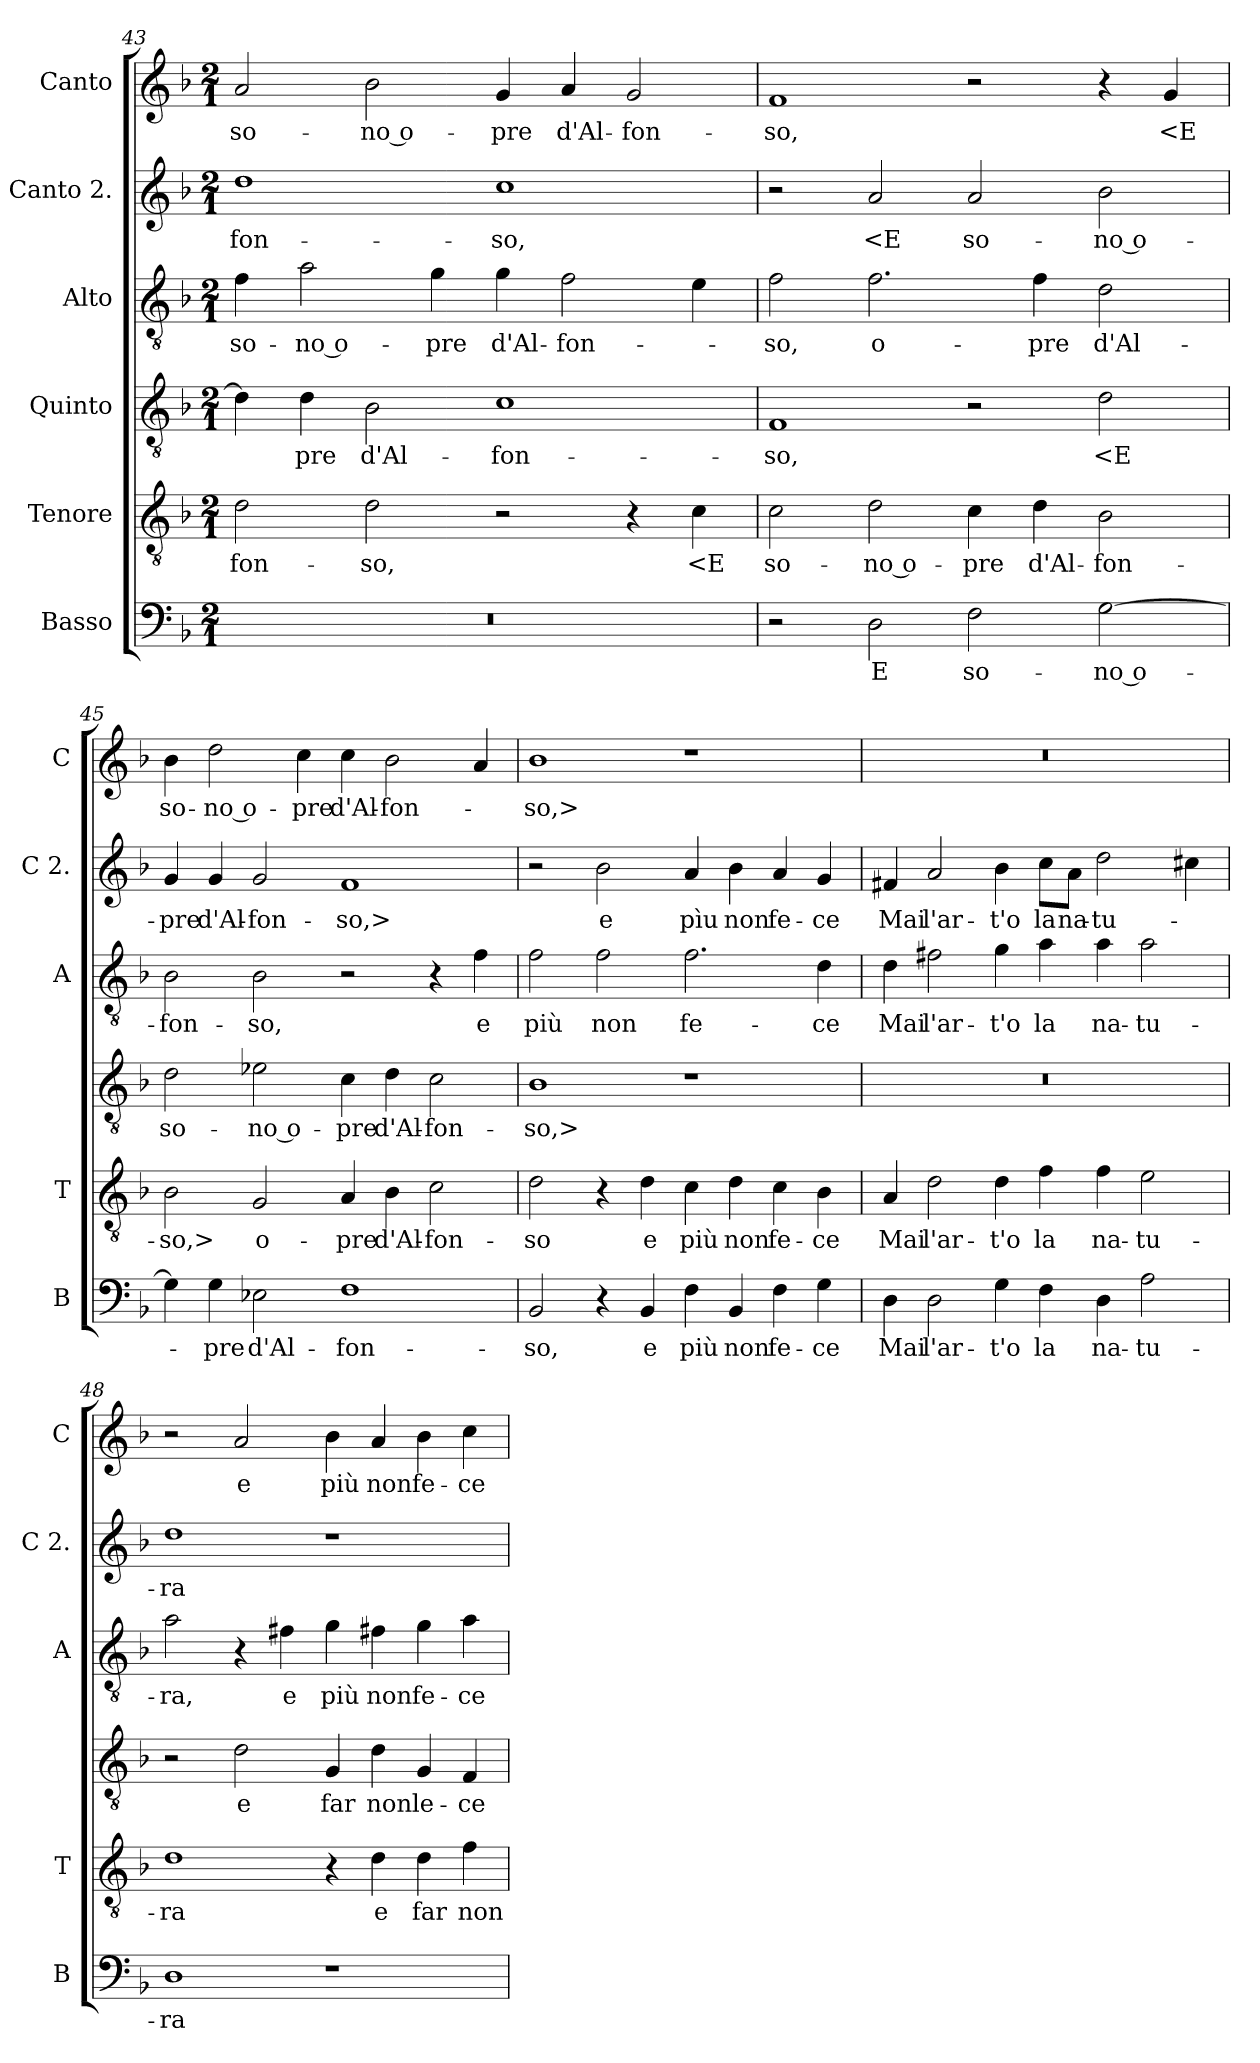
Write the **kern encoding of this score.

**kern	**text	**kern	**text	**kern	**text	**kern	**text	**kern	**text	**kern	**text
*part6	*part6	*part5	*part5	*part4	*part4	*part3	*part3	*part2	*part2	*part1	*part1
*staff6	*staff6	*staff5	*staff5	*staff4	*staff4	*staff3	*staff3	*staff2	*staff2	*staff1	*staff1
*I"Basso	*	*I"Tenore	*	*I"Quinto	*	*I"Alto	*	*I"Canto 2.	*	*I"Canto	*
*I'B	*	*I'T	*	*	*	*I'A	*	*I'C 2.	*	*I'C	*
*clefF4	*	*clefGv2	*	*clefGv2	*	*clefGv2	*	*clefG2	*	*clefG2	*
*k[b-]	*	*k[b-]	*	*k[b-]	*	*k[b-]	*	*k[b-]	*	*k[b-]	*
*d:	*	*d:	*	*d:	*	*d:	*	*d:	*	*d:	*
*M2/1	*	*M2/1	*	*M2/1	*	*M2/1	*	*M2/1	*	*M2/1	*
=43	=43	=43	=43	=43	=43	=43	=43	=43	=43	=43	=43
0r	.	2d	-fon-	4d]	.	4f	so-	1dd	-fon-	2a	so-
.	.	.	.	4d	-pre	2a	-no o-	.	.	.	.
.	.	2d	-so,	2B-	d'Al-	.	.	.	.	2b-	-no o-
.	.	.	.	.	.	4g	-pre	.	.	.	.
.	.	2r	.	1c	-fon-	4g	d'Al-	1cc	-so,	4g	-pre
.	.	.	.	.	.	2f	-fon-	.	.	4a	d'Al-
.	.	4r	.	.	.	.	.	.	.	2g	-fon-
.	.	4c	<E	.	.	4e	.	.	.	.	.
=44	=44	=44	=44	=44	=44	=44	=44	=44	=44	=44	=44
2r	.	2c	so-	1F	-so,	2f	-so,	2r	.	1f	-so,
2D	E	2d	-no o-	.	.	2.f	o-	2a	<E	.	.
2F	so-	4c	-pre	2r	.	.	.	2a	so-	2r	.
.	.	4d	d'Al-	.	.	4f	-pre	.	.	.	.
[2G	-no o-	2B-	-fon-	2d	<E	2d	d'Al-	2b-	-no o-	4r	.
.	.	.	.	.	.	.	.	.	.	4g	<E
=45	=45	=45	=45	=45	=45	=45	=45	=45	=45	=45	=45
4G]	.	2B-	-so,>	2d	so-	2B-	-fon-	4g	-pre	4b-	so-
4G	-pre	.	.	.	.	.	.	4g	d'Al-	2dd	-no o-
2E-X	d'Al-	2G	o-	2e-X	-no o-	2B-	-so,	2g	-fon-	.	.
.	.	.	.	.	.	.	.	.	.	4cc	-pre
1F	-fon-	4A	-pre	4c	-pre	2r	.	1f	-so,>	4cc	d'Al-
.	.	4B-	d'Al-	4d	d'Al-	.	.	.	.	2b-	-fon-
.	.	2c	-fon-	2c	-fon-	4r	.	.	.	.	.
.	.	.	.	.	.	4f	e	.	.	4a	.
=46	=46	=46	=46	=46	=46	=46	=46	=46	=46	=46	=46
2BB-	-so,	2d	-so	1B-	-so,>	2f	più	2r	.	1b-	-so,>
4r	.	4r	.	.	.	2f	non	2b-	e	.	.
4BB-	e	4d	e	.	.	.	.	.	.	.	.
4F	più	4c	più	1r	.	2.f	fe-	4a	pìu	1r	.
4BB-	non	4d	non	.	.	.	.	4b-	non	.	.
4F	fe-	4c	fe-	.	.	.	.	4a	fe-	.	.
4G	-ce	4B-	-ce	.	.	4d	-ce	4g	-ce	.	.
=47	=47	=47	=47	=47	=47	=47	=47	=47	=47	=47	=47
4D	Mai	4A	Mai	0r	.	4d	Mai	4f#X	Mai	0r	.
2D	l'ar-	2d	l'ar-	.	.	2f#X	l'ar-	2a	l'ar-	.	.
4G	-t'o	4d	-t'o	.	.	4g	-t'o	4b-	-t'o	.	.
4F	la	4f	la	.	.	4a	la	8cc\L	la	.	.
.	.	.	.	.	.	.	.	8a\J	na-	.	.
4D	na-	4f	na-	.	.	4a	na-	2dd	-tu-	.	.
2A	-tu-	2e	-tu-	.	.	2a	-tu-	.	.	.	.
.	.	.	.	.	.	.	.	4cc#X	.	.	.
=48	=48	=48	=48	=48	=48	=48	=48	=48	=48	=48	=48
1D	-ra	1d	-ra	2r	.	2a	-ra,	1dd	-ra	2r	.
.	.	.	.	2d	e	4r	.	.	.	2a	e
.	.	.	.	.	.	4f#X	e	.	.	.	.
1r	.	4r	.	4G	far	4g	più	1r	.	4b-	più
.	.	4d	e	4d	non	4f#X	non	.	.	4a	non
.	.	4d	far	4G	le-	4g	fe-	.	.	4b-	fe-
.	.	4f	non	4F	-ce	4a	-ce	.	.	4cc	-ce
=	=	=	=	=	=	=	=	=	=	=	=
*-	*-	*-	*-	*-	*-	*-	*-	*-	*-	*-	*-
